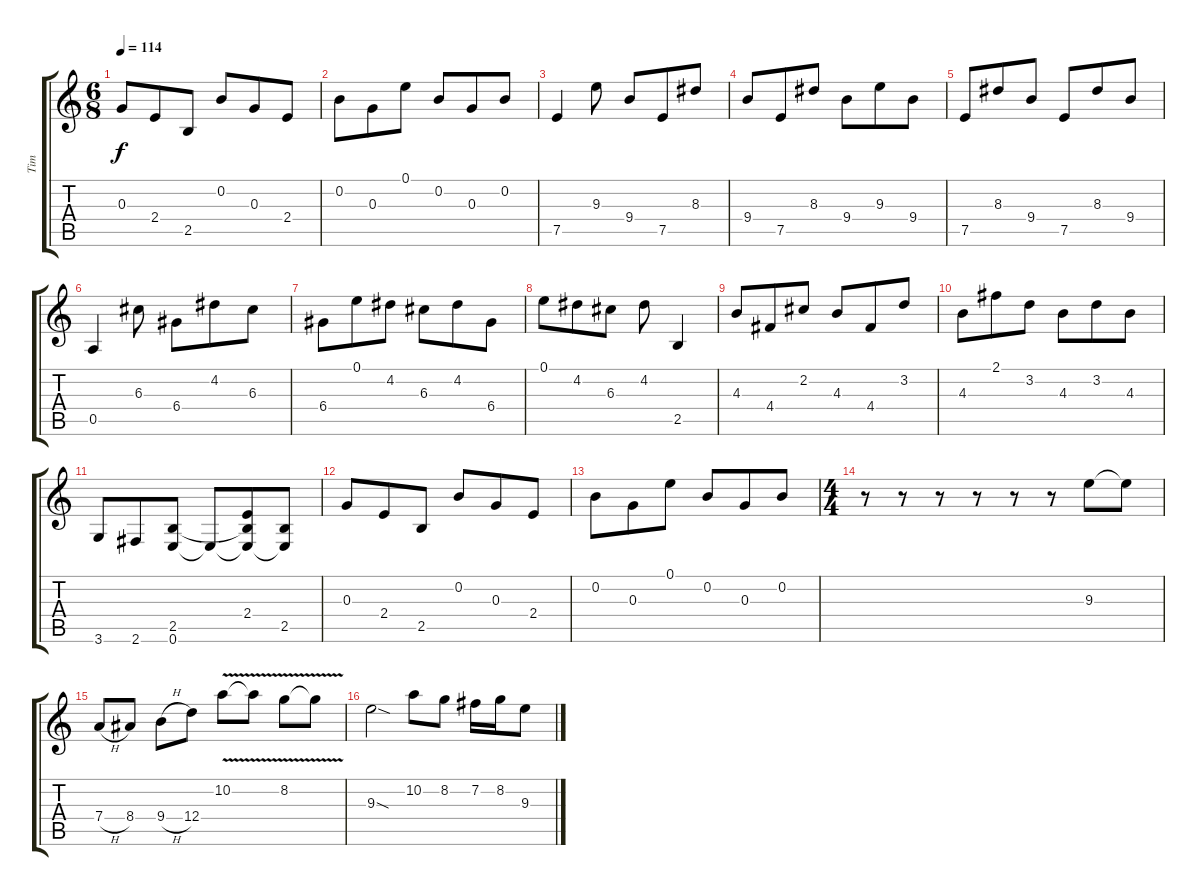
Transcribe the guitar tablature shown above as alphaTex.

\track ("Tim" "Tim") {instrument acousticguitarsteel}
\staff {score tabs}
\tuning (E4 B3 G3 D3 A2 E2) {hide}
\ts (6 8)
\tempo 114
\clef g2
\ks c
0.3.8{dy f} 2.4.8 2.5.8 0.2.8 0.3.8 2.4.8 |
0.2.8 0.3.8 0.1.8 0.2.8 0.3.8 0.2.8 |
7.5.4 9.3.8 9.4.8 7.5.8 8.3.8 |
9.4.8 7.5.8 8.3.8 9.4.8 9.3.8 9.4.8 |
7.5.8 8.3.8 9.4.8 7.5.8 8.3.8 9.4.8 |
0.5.4 6.3.8 6.4.8 4.2.8 6.3.8 |
6.4.8 0.1.8 4.2.8 6.3.8 4.2.8 6.4.8 |
0.1.8 4.2.8 6.3.8 4.2.8 2.5.4 |
4.3.8 4.4.8 2.2.8 4.3.8 4.4.8 3.2.8 |
4.3.8 2.1.8 3.2.8 4.3.8 3.2.8 4.3.8 |
3.6.8 2.6.8 (2.5 0.6).8 0.6{t}.8 (2.4 2.5{t} 0.6{t}).8 (2.5 0.6{t}).8 |
0.3.8 2.4.8 2.5.8 0.2.8 0.3.8 2.4.8 |
0.2.8 0.3.8 0.1.8 0.2.8 0.3.8 0.2.8 |
\ts (4 4)
r.8{instrument distortionguitar} r.8 r.8 r.8 r.8 r.8 9.3.8 9.3{t}.8 |
7.4{h}.8 8.4.8 9.4{h}.8 12.4.8 10.2{v}.8 10.2{t}.8 8.2{v}.8 8.2{t}.8 |
9.3{sod}.2 10.2.8 8.2.8 7.2.16 8.2.16 9.3.8
